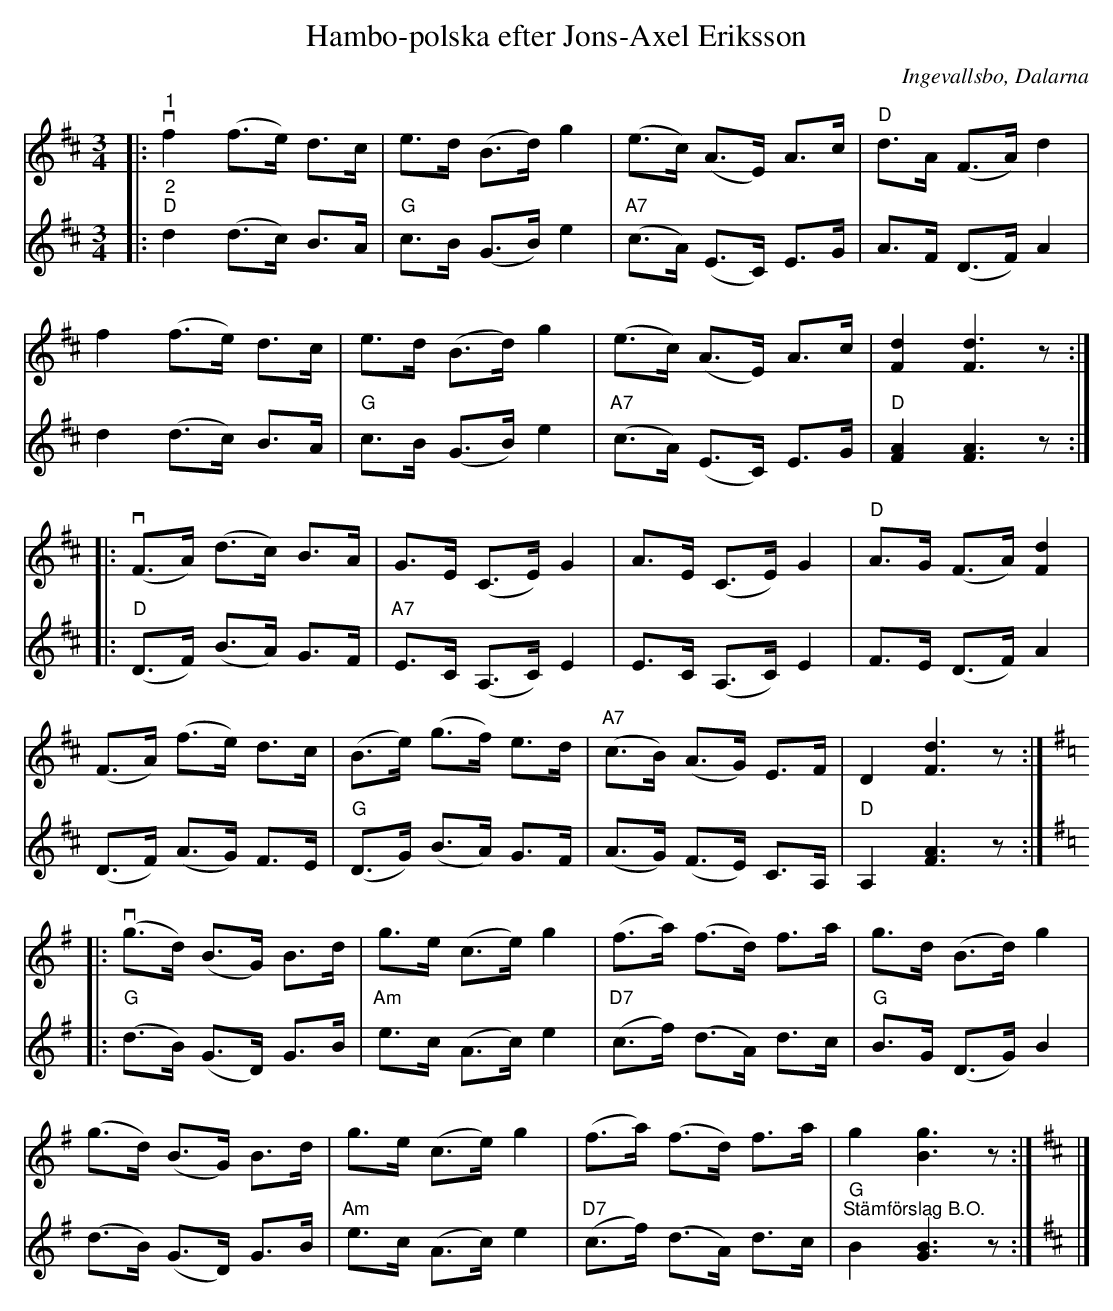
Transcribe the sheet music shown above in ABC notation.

X:1
T:Hambo-polska efter Jons-Axel Eriksson
O:Ingevallsbo, Dalarna
L:1/8
M:3/4
K:D
V:1
|:"^1"v f2 (f>e) d>c | e>d (B>d) g2 | (e>c) (A>E) A>c |"D" d>A (F>A) d2 |
f2 (f>e) d>c | e>d (B>d) g2 | (e>c) (A>E) A>c | [Fd]2 [Fd]3 z ::
v (F>A) (d>c) B>A | G>E (C>E) G2 | A>E (C>E) G2 |"D" A>G (F>A) [Fd]2 |
(F>A) (f>e) d>c | (B>e) (g>f) e>d |"A7" (c>B) (A>G) E>F | D2 [Fd]3 z ::
[K:G]v (g>d) (B>G) B>d | g>e (c>e) g2 | (f>a) (f>d) f>a | g>d (B>d) g2 |
(g>d) (B>G) B>d | g>e (c>e) g2 | (f>a) (f>d) f>a | g2 [Bg]3 z :|[K:D] |]
V:2
|:"^2""D" d2 (d>c) B>A |"G" c>B (G>B) e2 |"A7" (c>A) (E>C) E>G | A>F (D>F) A2 |
d2 (d>c) B>A | "G" c>B (G>B) e2 |"A7" (c>A) (E>C) E>G |"D" [FA]2 [FA]3 z ::
"D" (D>F) (B>A) G>F | "A7" E>C (A,>C) E2 | E>C (A,>C) E2 | F>E (D>F) A2 |
(D>F) (A>G) F>E |"G" (D>G) (B>A) G>F | (A>G) (F>E) C>A, |"D" A,2 [FA]3 z ::
[K:G]"G" (d>B) (G>D) G>B |"Am" e>c (A>c) e2 | "D7" (c>f) (d>A) d>c |"G" B>G (D>G) B2 |
(d>B) (G>D) G>B |"Am" e>c (A>c) e2 | "D7" (c>f) (d>A) d>c |"G" "^Stämförslag B.O." B2 [GB]3 z :|[K:D] |]
